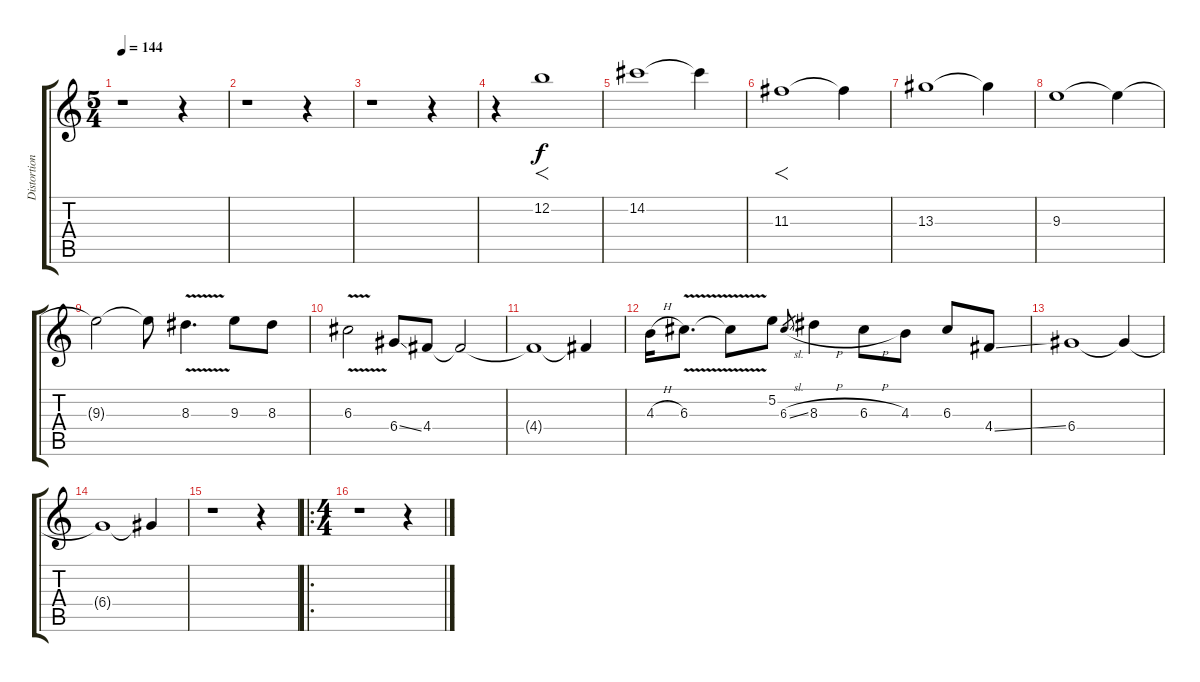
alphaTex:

\track ("Distortion Guitar" "Distortion") {instrument overdrivenguitar}
\staff {score tabs}
\tuning (E4 B3 G3 D3 A2 E2) {hide}
\ts (5 4)
\tempo 144
\clef g2
\ks c
r.1{dy p} r.4 |
r.1 r.4 |
r.1 r.4 |
r.4 12.2.1{f dy f} |
14.2.1 14.2{t}.4 |
11.3.1{f} 11.3{t}.4 |
13.3.1 13.3{t}.4 |
9.3.1 9.3{t}.4 |
9.3{t}.2 9.3{t}.8 8.3{v}.4{d} 9.3.8 8.3.8 |
6.3{v}.2 6.4{ss}.8 4.4.8 4.4{t}.2 |
4.4{t}.1 4.4{t}.4 |
4.3{h}.16 6.3{v}.8{d} 6.3{t}.8 5.2.8 6.3{sl}.8{gr} 8.3{h}.4 6.3{h}.8 4.3.8 6.3.8 4.4{ss}.8 |
6.4.1 6.4{t}.4 |
6.4{t}.1 6.4{t}.4 |
r.1 r.4 |
\ro
\ts (4 4)
r.1 r.4
